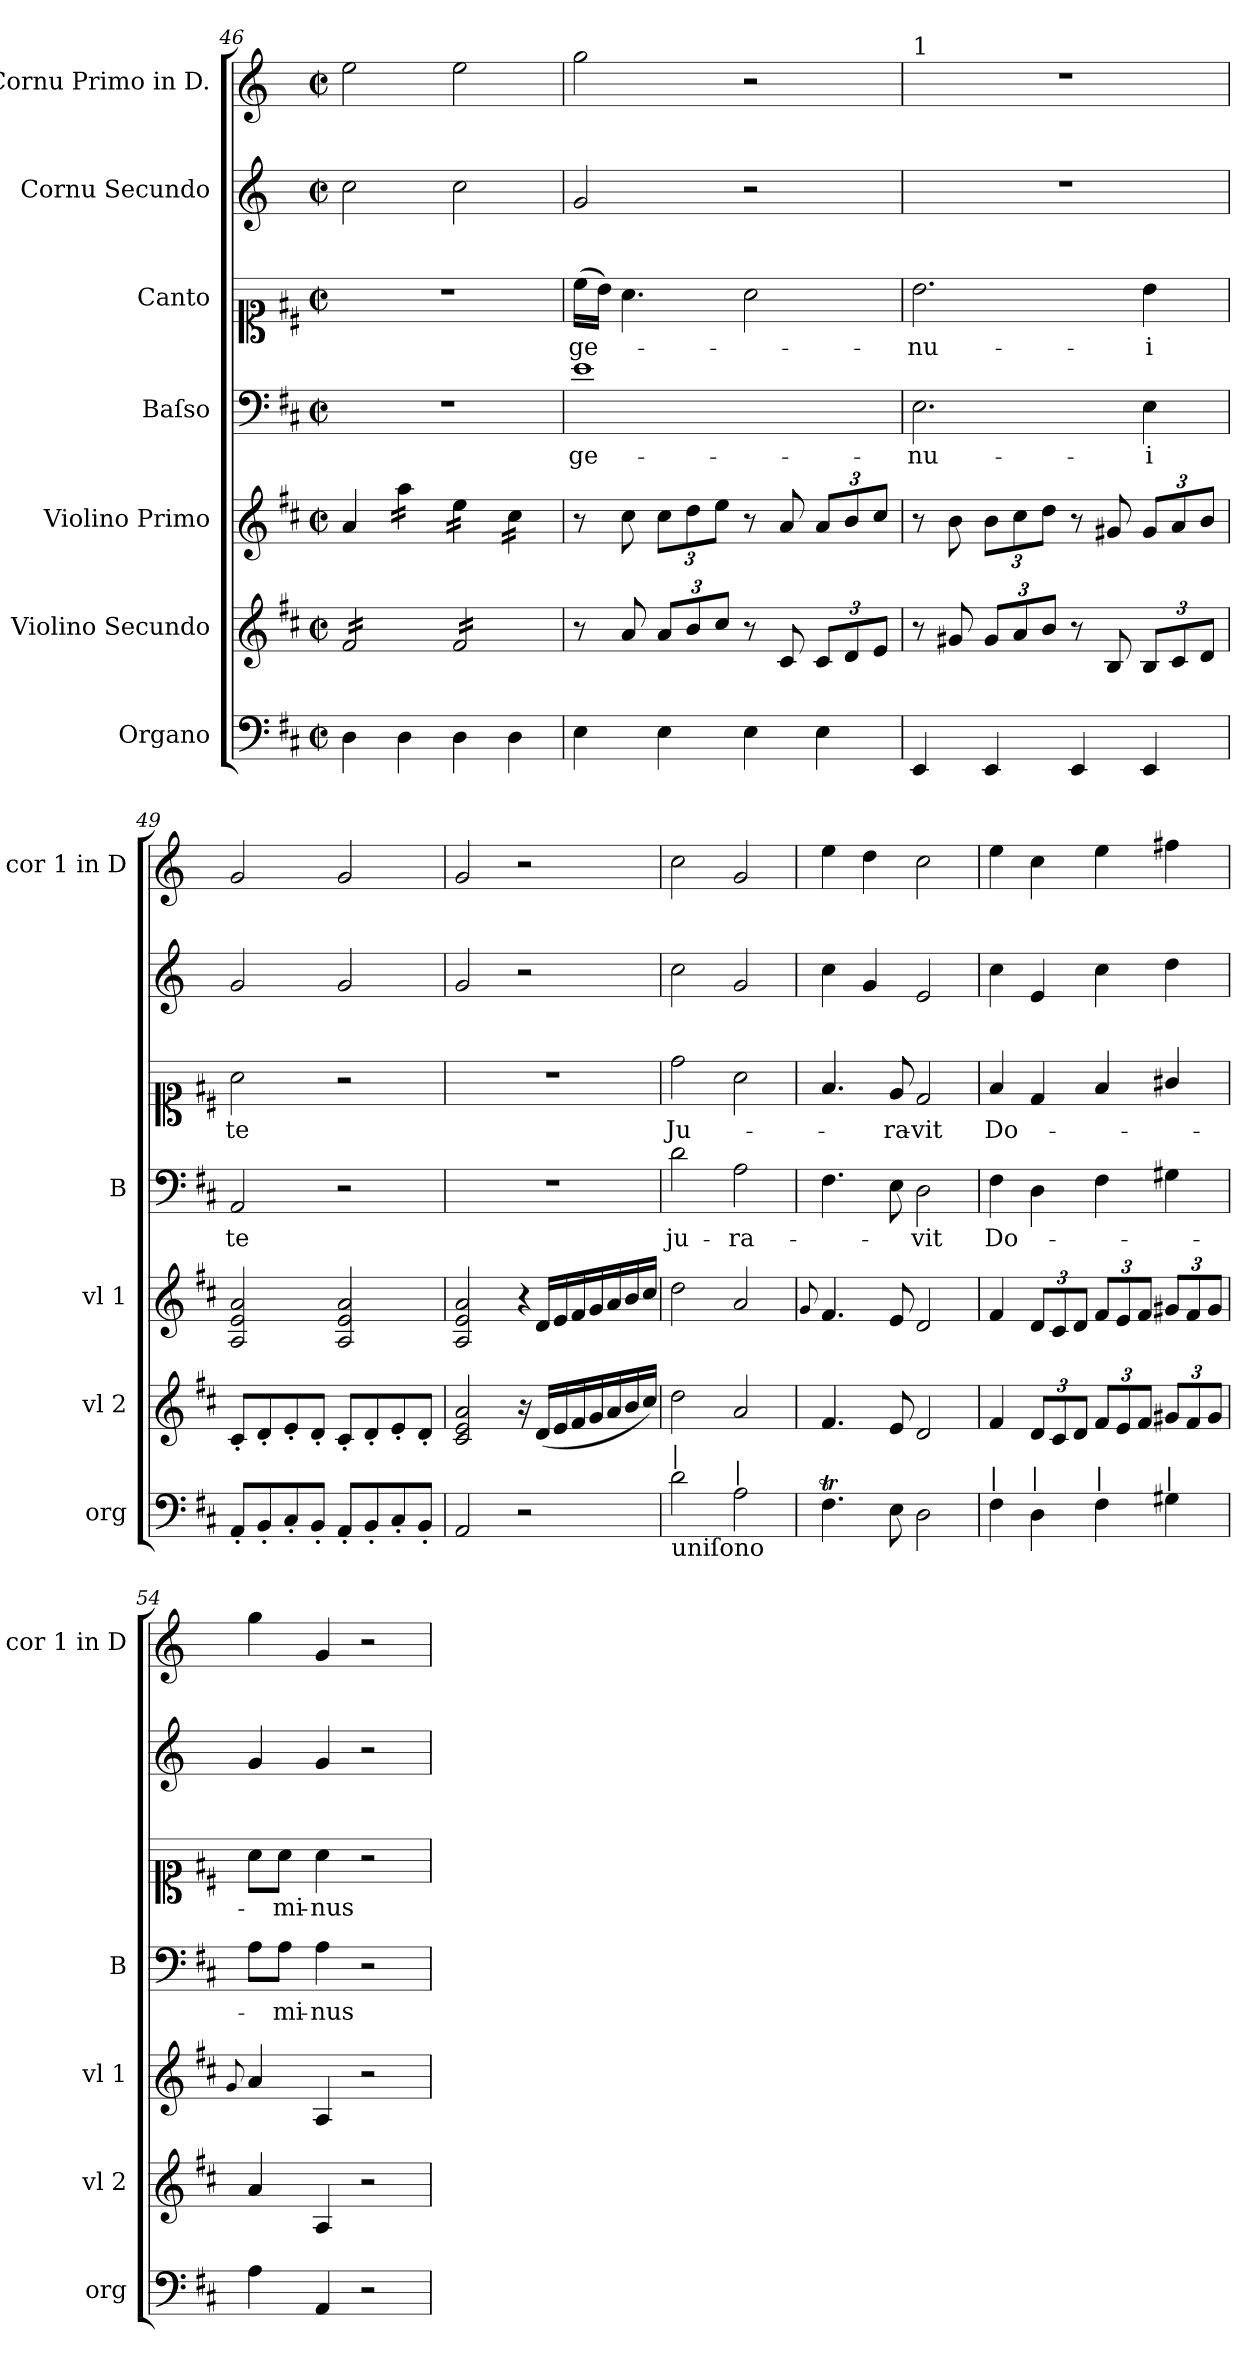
**kern	**kern	**kern	**kern	**text	**kern	**text	**kern	**kern
*part7	*part6	*part5	*part4	*part4	*part3	*part3	*part2	*part1
*staff7	*staff6	*staff5	*staff4	*staff4	*staff3	*staff3	*staff2	*staff1
*I"Organo	*I"Violino Secundo	*I"Violino Primo	*I"Baſso	*	*I"Canto	*	*I"Cornu Secundo	*I"Cornu Primo in D.
*I'org	*I'vl 2	*I'vl 1	*I'B	*	*	*	*	*I'cor 1 in D
*clefF4	*clefG2	*clefG2	*clefF4	*	*clefC1	*	*clefG2	*clefG2
*	*	*	*	*	*	*	*ITrd6c10	*ITrd6c10
*k[f#c#]	*k[f#c#]	*k[f#c#]	*k[f#c#]	*	*k[f#c#]	*	*k[f#c#]	*k[f#c#]
*D:	*D:	*D:	*D:	*	*D:	*	*D:	*D:
*M2/2	*M2/2	*M2/2	*M2/2	*	*M2/2	*	*M2/2	*M2/2
*met(c|)	*met(c|)	*met(c|)	*met(c|)	*	*met(c|)	*	*met(c|)	*met(c|)
=46	=46	=46	=46	=46	=46	=46	=46	=46
*	*tremolo	*	*	*	*	*	*	*
4D\	16f#/LL	4a/	1r	.	1r	.	2d\	2f#\
.	16f#/	.	.	.	.	.	.	.
.	16f#/	.	.	.	.	.	.	.
.	16f#/	.	.	.	.	.	.	.
*	*	*tremolo	*	*	*	*	*	*
4D\	16f#/	16aa\LL	.	.	.	.	.	.
.	16f#/	16aa\	.	.	.	.	.	.
.	16f#/	16aa\	.	.	.	.	.	.
.	16f#/JJ	16aa\JJ	.	.	.	.	.	.
4D\	16f#/LL	16ee\LL	.	.	.	.	2d\	2f#\
.	16f#/	16ee\	.	.	.	.	.	.
.	16f#/	16ee\	.	.	.	.	.	.
.	16f#/	16ee\JJ	.	.	.	.	.	.
4D\	16f#/	16cc#\LL	.	.	.	.	.	.
.	16f#/	16cc#\	.	.	.	.	.	.
.	16f#/	16cc#\	.	.	.	.	.	.
.	16f#/JJ	16cc#\JJ	.	.	.	.	.	.
*	*	*Xtremolo	*	*	*	*	*	*
*	*Xtremolo	*	*	*	*	*	*	*
=47	=47	=47	=47	=47	=47	=47	=47	=47
4E\	8r	8r	1e	ge-	(16cc#\LL	ge-	2A/	2a\
.	.	.	.	.	16b\JJ)	.	.	.
.	8a/	8cc#\	.	.	4.a\	.	.	.
4E\	12a/L	12cc#\L	.	.	.	.	.	.
.	12b/	12dd\	.	.	.	.	.	.
.	12cc#/J	12ee\J	.	.	.	.	.	.
4E\	8r	8r	.	.	2a\	.	2r	2r
.	8c#/	8a/	.	.	.	.	.	.
4E\	12c#/L	12a/L	.	.	.	.	.	.
.	12d/	12b/	.	.	.	.	.	.
.	12e/J	12cc#/J	.	.	.	.	.	.
=48	=48	=48	=48	=48	=48	=48	=48	=48
!	!	!	!	!	!	!	!	!LO:TX:a:t=1
4EE/	8r	8r	2.E\	-nu-	2.b\	-nu-	1r	1r
.	8g#X/	8b\	.	.	.	.	.	.
4EE/	12g#/L	12b\L	.	.	.	.	.	.
.	12a/	12cc#\	.	.	.	.	.	.
.	12b/J	12dd\J	.	.	.	.	.	.
4EE/	8r	8r	.	.	.	.	.	.
.	8B/	8g#X/	.	.	.	.	.	.
4EE/	12B/L	12g#/L	4E\	-i	4b\	-i	.	.
.	12c#/	12a/	.	.	.	.	.	.
.	12d/J	12b/J	.	.	.	.	.	.
=49	=49	=49	=49	=49	=49	=49	=49	=49
8AA'/L	8c#'/L	2A/ 2e/ 2a/	2AA/	te	2a\	te	2A/	2A/
8BB'/	8d'/	.	.	.	.	.	.	.
8C#'/	8e'/	.	.	.	.	.	.	.
8BB'/J	8d'/J	.	.	.	.	.	.	.
8AA'/L	8c#'/L	2A/ 2e/ 2a/	2r	.	2r	.	2A/	2A/
8BB'/	8d'/	.	.	.	.	.	.	.
8C#'/	8e'/	.	.	.	.	.	.	.
8BB'/J	8d'/J	.	.	.	.	.	.	.
=50	=50	=50	=50	=50	=50	=50	=50	=50
2AA/	2c#/ 2e/ 2a/	2A/ 2e/ 2a/	1r	.	1r	.	2A/	2A/
!	!	!LO:N:vis=4	!	!	!	!	!	!
2r	16r	16r	.	.	.	.	2r	2r
.	(16d/LL	16d/LL	.	.	.	.	.	.
.	16e/	16e/	.	.	.	.	.	.
.	16f#/	16f#/	.	.	.	.	.	.
.	16g/	16g/	.	.	.	.	.	.
.	16a/	16a/	.	.	.	.	.	.
.	16b/	16b/	.	.	.	.	.	.
.	16cc#/JJ)	16cc#/JJ	.	.	.	.	.	.
=51	=51	=51	=51	=51	=51	=51	=51	=51
!LO:TX:b:t=uniſono	!	!	!	!	!	!	!	!
!LO:TX:a:t=|	!	!	!	!	!	!	!	!
2d\	2dd\	2dd\	2d\	ju-	2dd\	Ju-	2d\	2d\
!LO:TX:a:t=|	!	!	!	!	!	!	!	!
2A\	2a/	2a/	2A\	-ra-	2a\	.	2A/	2A/
=52	=52	=52	=52	=52	=52	=52	=52	=52
.	.	8qqg/	.	.	.	.	.	.
4.F#t\	4.f#/	4.f#/	4.F#\	.	4.f#/	.	4d\	4f#\
.	.	.	.	.	.	.	4A/	4e\
8E\	8e/	8e/	8E\	.	8e/	-ra-	.	.
2D\	2d/	2d/	2D\	-vit	2d/	-vit	2F#/	2d\
=53	=53	=53	=53	=53	=53	=53	=53	=53
!LO:TX:a:t=|	!	!	!	!	!	!	!	!
4F#\	4f#/	4f#/	4F#\	Do-	4f#/	Do-	4d\	4f#\
!LO:TX:a:t=|	!	!	!	!	!	!	!	!
4D\	12d/L	12d/L	4D\	.	4d/	.	4F#/	4d\
.	12c#/	12c#/	.	.	.	.	.	.
.	12d/J	12d/J	.	.	.	.	.	.
!LO:TX:a:t=|	!	!	!	!	!	!	!	!
4F#\	12f#/L	12f#/L	4F#\	.	4f#/	.	4d\	4f#\
.	12e/	12e/	.	.	.	.	.	.
.	12f#/J	12f#/J	.	.	.	.	.	.
!LO:TX:a:t=|	!	!	!	!	!	!	!	!
4G#X\	12g#X/L	12g#X/L	4G#X\	.	4g#X/	.	4e\	4g#X\
.	12f#/	12f#/	.	.	.	.	.	.
.	12g#/J	12g#/J	.	.	.	.	.	.
=54	=54	=54	=54	=54	=54	=54	=54	=54
.	.	8qqg/	.	.	.	.	.	.
4A\	4a/	4a/	8A\L	.	8a\L	.	4A/	4a\
.	.	.	8A\J	mi-	8a\J	mi-	.	.
4AA/	4A/	4A/	4A\	-nus	4a\	-nus	4A/	4A/
2r	2r	2r	2r	.	2r	.	2r	2r
=	=	=	=	=	=	=	=	=
*-	*-	*-	*-	*-	*-	*-	*-	*-
